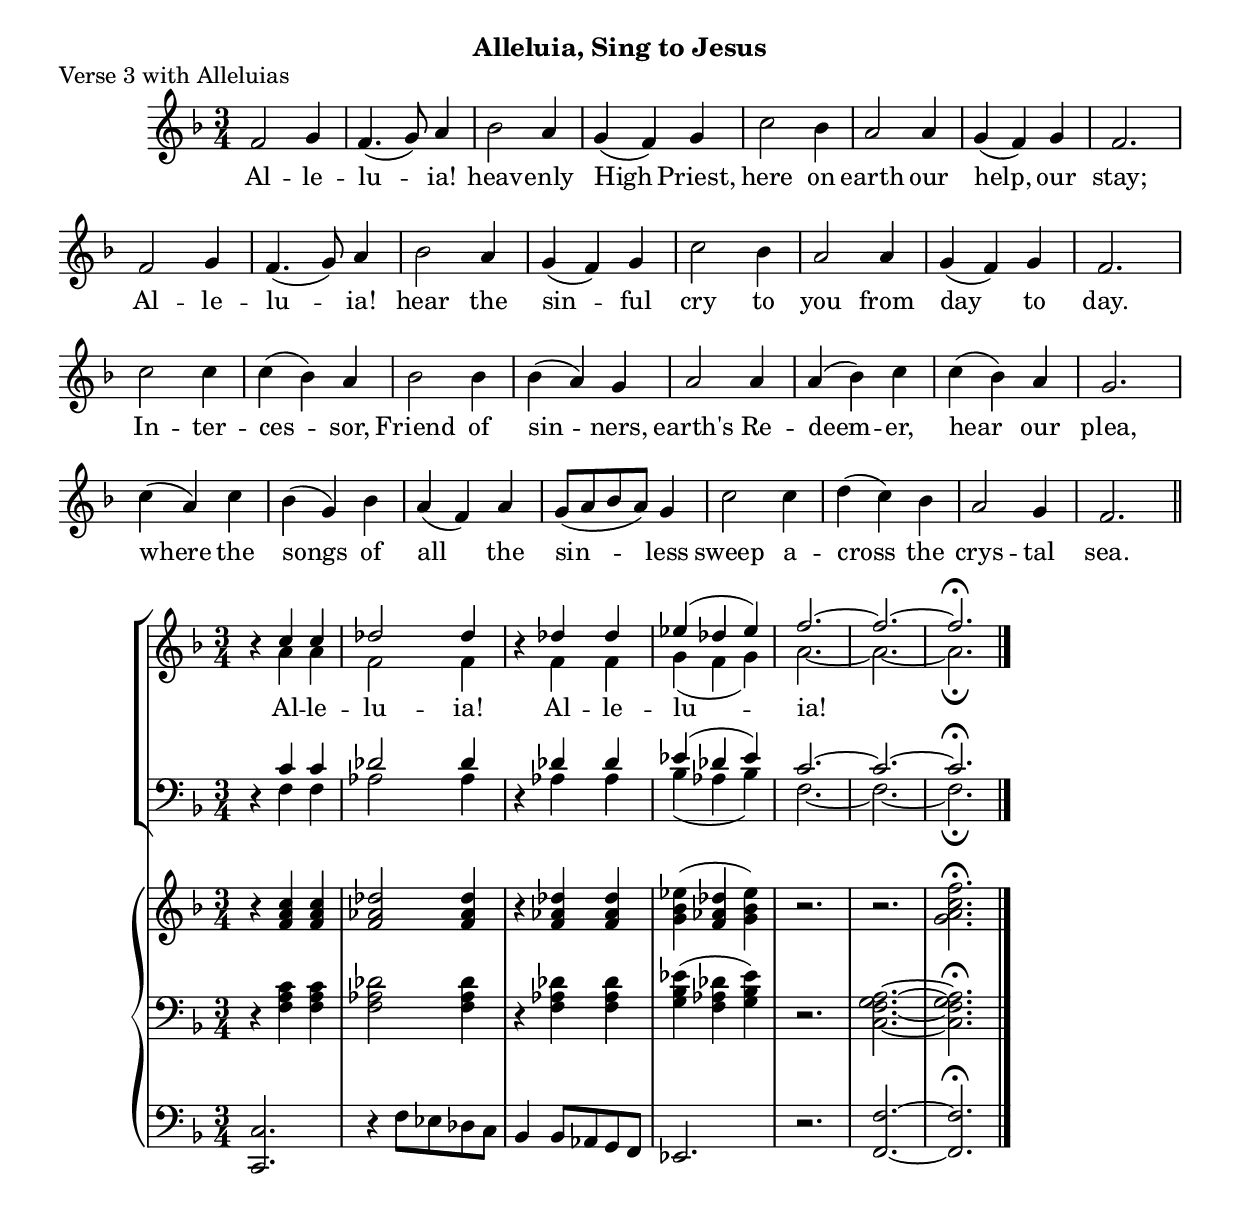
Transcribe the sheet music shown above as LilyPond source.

% Based on https://hymnary.org/page/fetch/CEL1997/303/high

\version "2.24.4"
\language "english"

\header {
  subtitle = "Alleluia, Sing to Jesus"
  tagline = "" % Suppress "Music Engraving by Lilypond"
}

soprano = \relative c'' {
  \time 3/4
  \key f \major
  r4 c c | df2 df4 |
  r4 df df | ef( df ef) | f2.~ | f2.~ | f \fermata \bar "|."
}

alto = \relative a' {
  \key f \major
  r4 a a | f2 f4 |
  r4 f f | g( f g) | a2.~ | a2.~ | a \fermata
}

tenor = \relative c' {
  \clef bass
  \key f \major
  r4 c c | df2 df4 |
  r4 df df | ef( df ef) | c2.~ | c2.~ | c \fermata
}

bass = \relative f {
  \clef bass
  \key f \major
  r4 f f | af2 af4 |
  r4 af af | bf( af bf) | f2.~| f2.~ | f \fermata
}

organRight = \relative f' {
  \time 3/4
  \clef treble
  \key f \major
  r4 <f a c> <f a c> | <f af df>2 <f af df>4 |
  r4 <f af df> <f af df> | <g bf ef> (<f af df> <g bf ef>) | r2. | r2. | <g a c f> \fermata \bar "|."
}

organLeft = \relative f {
  \time 3/4
  \clef bass
  \key f \major
  r4 <f a c> <f a c> | <f af df>2 <f af df>4 |
  r4 <f af df> <f af df> | <g bf ef> (<f af df> <g bf ef>) | r2. | <c, f g a>2.~ | <c f g a> \fermata \bar "|."
}

pedal = \relative c {
  \time 3/4
  \clef bass
  \key f \major
  <c c,>2. | r4 f8 ef df c | bf4 bf8 af g f | ef2. | r2. | <f f'>2.~ | <f f'> \fermata \bar "|."
}

verseMelody = \relative c' {
  \time 3/4
  \key f \major
  f2 g4 | f4.( g8) a4 | bf2 a4 | g( f) g |
  c2 bf4 | a2 a4 | g( f) g | f2. | \break
  f2 g4 | f4.( g8) a4 | bf2 a4 | g( f) g |
  c2 bf4 | a2 a4 | g( f) g | f2. | \break
  c'2 c4 | c( bf) a | bf2 bf4 | bf( a) g |
  a2 a4 | a( bf) c | c( bf) a g2. | \break
  c4( a) c | bf( g) bf | a( f) a | g8( a bf a) g4 |
  c2 c4 | d( c) bf | a2 g4 | f2. \bar "||"
}

verseText = \lyricmode {
  Al -- le -- lu -- ia! heav -- enly High Priest,
  here on earth our help, our stay;
  Al -- le -- lu -- ia! hear the sin -- ful
  cry to you from day to day.
  In -- ter -- ces -- sor, Friend of sin -- ners,
  earth's Re -- deem -- er, hear our plea,
  where the songs of all the sin -- less
  sweep a -- cross the crys -- tal sea.
}

verseOne = \lyricmode {
  Al -- le -- lu -- ia!
  Al -- le -- lu -- ia!
}

\score {
  \header {
    piece = "Verse 3 with Alleluias"
  }
  <<
    \new Staff = "verseLine" <<
      \new Voice = "melodyLine" { \verseMelody }
      \new Lyrics \lyricsto "melodyLine" { \verseText }
    >>
  >>
  \layout {
    \context {
      \Score
      \omit BarNumber
    }
  }
}

\score {
  <<
    \new ChoirStaff <<
      \new Staff = "soprano" \with {
        \consists "Merge_rests_engraver"
      } <<
        \new Voice = "soprano" { \voiceOne \soprano }
        \new Lyrics \lyricsto soprano { \verseOne }
        \new Voice = "alto" { \voiceTwo \alto }
      >>
      \new Staff = "bass" \with {
        \consists "Merge_rests_engraver"
      } <<
        \new Voice = "tenor" { \voiceThree \tenor }
        \new Voice = "bass" { \voiceFour \bass }
      >>
    >>
    \new PianoStaff <<
      \new Staff = "organRight" { \organRight }
      \new Staff = "organLeft" { \organLeft }
      \new Staff = "pedal" { \pedal }
    >>
  >>
  \layout {
    \context {
      \Score
      \omit BarNumber
    }
  }
}
